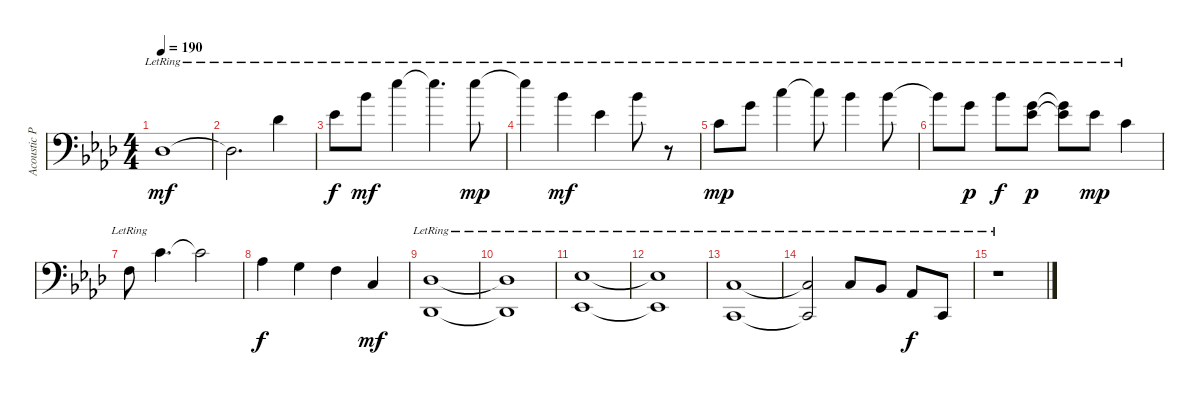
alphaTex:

\track ("Acoustic Piano (Staff 2)" "Acoustic P") {instrument violin}
\staff {score}
\tuning (E4 B3 G3 D3 A2 E2 B1) {hide}
\ts (4 4)
\tempo 190
\clef f4
\ks ab
4.5{lr}.1{dy mf} |
4.5{lr t}.2{d} 2.2{lr}.4 |
4.2{lr}.8{dy f} 6.1{lr}.8{dy mf} 11.1{lr}.4 11.1{lr t}.4{d} 11.1{lr}.8{dy mp} |
11.1{lr t}.4 6.1{lr}.4{dy mf} 4.2{lr}.4 6.1{lr}.8 r.8 |
1.2{lr}.8{dy mp} 3.1{lr}.8 8.1{lr}.4 8.1{lr t}.8 6.1{lr}.4 6.1{lr}.8 |
6.1{lr t}.8 3.1{lr}.8{dy p} 6.1{lr}.8{dy f} (3.1{lr} 4.2{lr}).8{dy p} (3.1{lr t} 4.2{lr t}).8 4.2{lr}.8{dy mp} 1.2{lr}.4 |
3.4{lr}.8 1.2.4{d} 1.2{t}.2 |
1.3.4{dy f} 0.3.4 3.4.4 3.5.4{dy mf} |
(4.5{lr} 2.7{lr}).1 |
(4.5{lr t} 2.7{lr t}).1 |
(1.4{lr} 4.7{lr}).1 |
(1.4{lr t} 4.7{lr t}).1 |
(3.5{lr} 1.7{lr}).1 |
(3.5{lr t} 1.7{lr t}).2 3.5{lr}.8 1.5{lr}.8 4.6{lr}.8{dy f} 1.7{lr}.8 |
r.1
